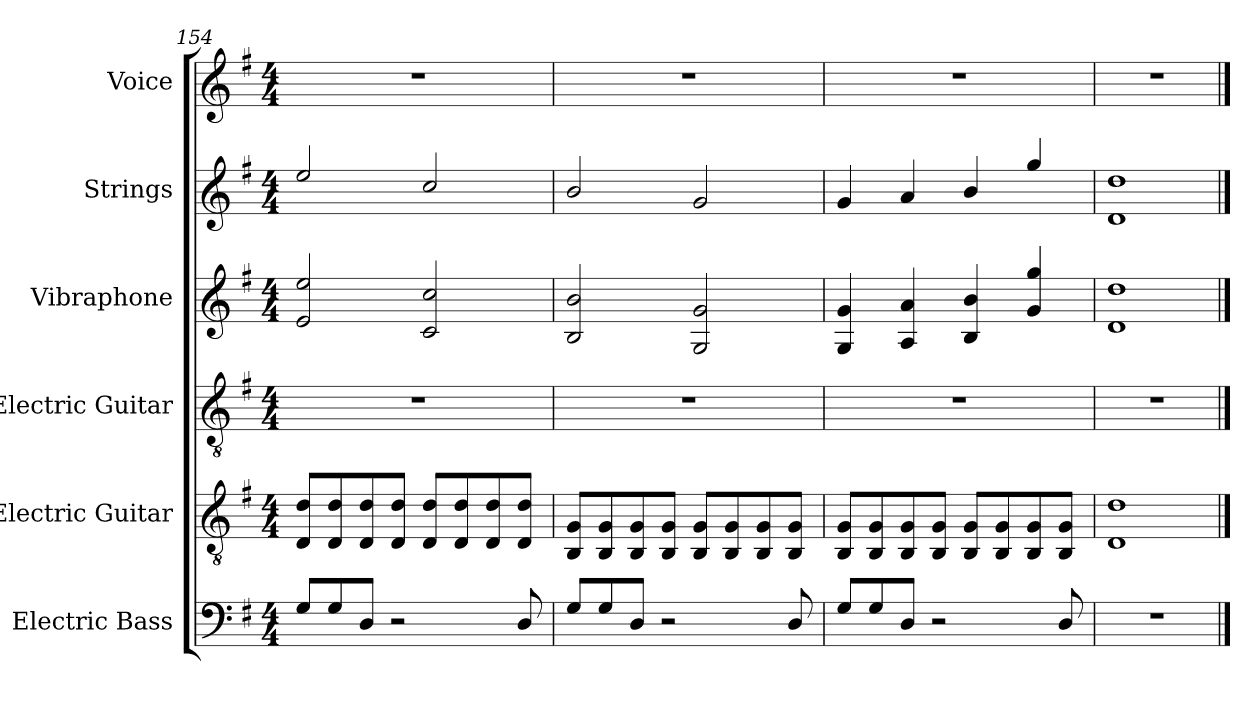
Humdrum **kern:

**kern	**kern	**kern	**kern	**kern	**kern
*part6	*part5	*part4	*part3	*part2	*part1
*staff6	*staff5	*staff4	*staff3	*staff2	*staff1
*I"Electric Bass	*I"Electric Guitar	*I"Electric Guitar	*I"Vibraphone	*I"Strings	*I"Voice
*I'El. B.	*I'El. Guit.	*I'El. Guit.	*I'Vib.	*I'St.	*I'Vo.
*clefF4	*clefGv2	*clefGv2	*clefG2	*clefG2	*clefG2
*k[f#]	*k[f#]	*k[f#]	*k[f#]	*k[f#]	*k[f#]
*M4/4	*M4/4	*M4/4	*M4/4	*M4/4	*M4/4
=154	=154	=154	=154	=154	=154
8G/L	8D/ 8d/L	1r	2e/ 2ee/	2ee/	1r
8G/	8D/ 8d/	.	.	.	.
8D/J	8D/ 8d/	.	.	.	.
2r	8D/ 8d/J	.	.	.	.
.	8D/ 8d/L	.	2c/ 2cc/	2cc/	.
.	8D/ 8d/	.	.	.	.
.	8D/ 8d/	.	.	.	.
8D/	8D/ 8d/J	.	.	.	.
!!LO:LB:g=z
=155	=155	=155	=155	=155	=155
8G/L	8BB/ 8G/L	1r	2B/ 2b/	2b/	1r
8G/	8BB/ 8G/	.	.	.	.
8D/J	8BB/ 8G/	.	.	.	.
2r	8BB/ 8G/J	.	.	.	.
.	8BB/ 8G/L	.	2G/ 2g/	2g/	.
.	8BB/ 8G/	.	.	.	.
.	8BB/ 8G/	.	.	.	.
8D/	8BB/ 8G/J	.	.	.	.
=156	=156	=156	=156	=156	=156
8G/L	8BB/ 8G/L	1r	4G/ 4g/	4g/	1r
8G/	8BB/ 8G/	.	.	.	.
8D/J	8BB/ 8G/	.	4A/ 4a/	4a/	.
2r	8BB/ 8G/J	.	.	.	.
.	8BB/ 8G/L	.	4B/ 4b/	4b/	.
.	8BB/ 8G/	.	.	.	.
.	8BB/ 8G/	.	4g/ 4gg/	4gg/	.
8D/	8BB/ 8G/J	.	.	.	.
=157	=157	=157	=157	=157	=157
1r	1D 1d	1r	1d 1dd	1d 1dd	1r
==	==	==	==	==	==
*-	*-	*-	*-	*-	*-
